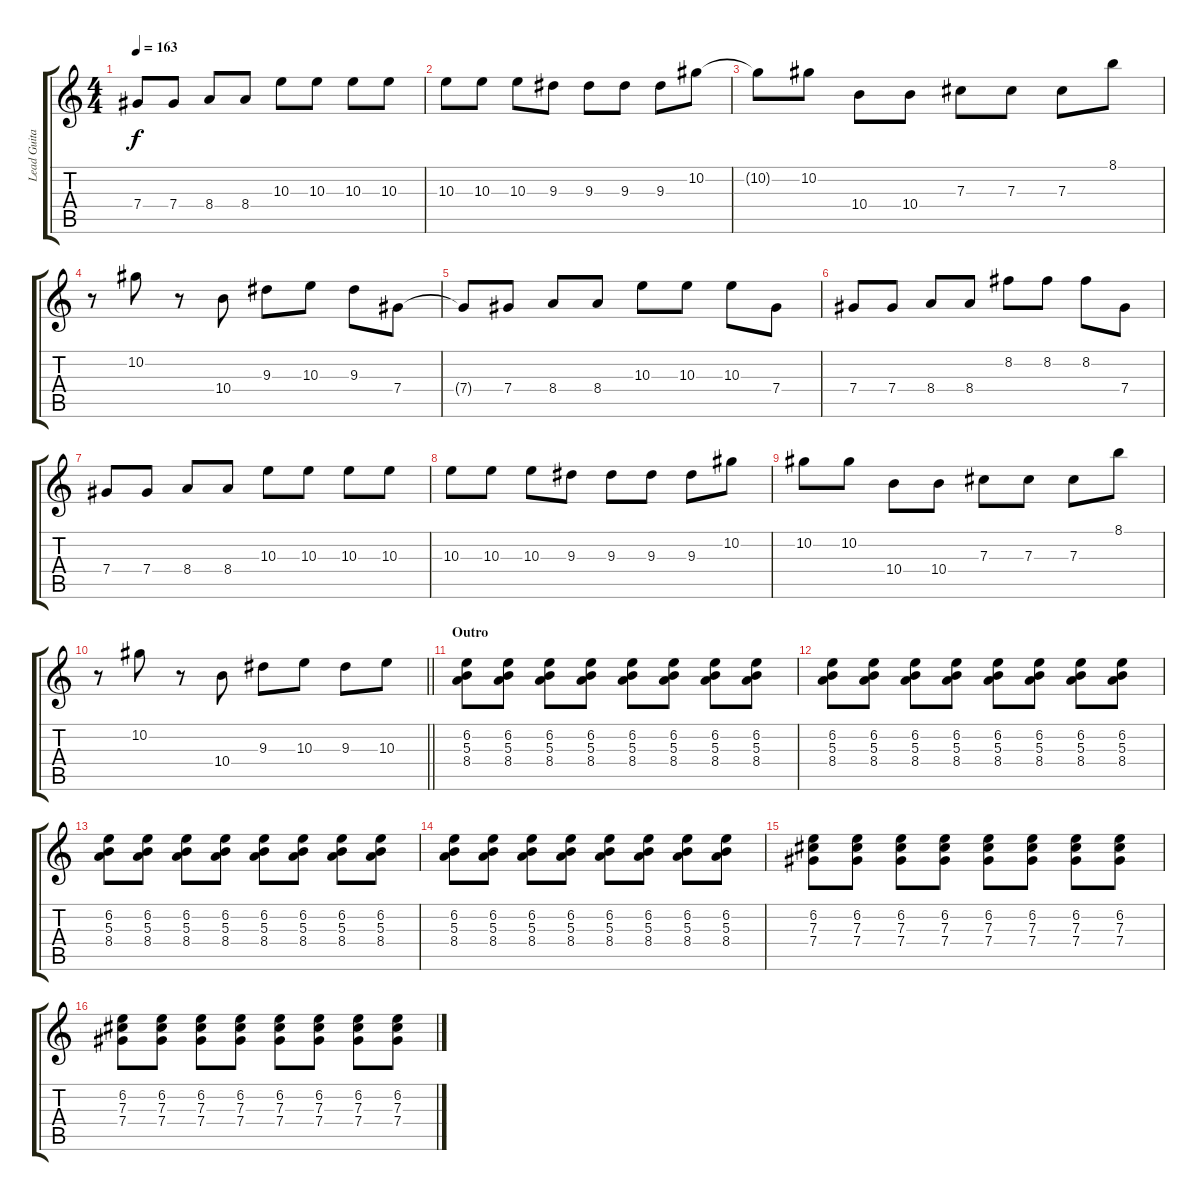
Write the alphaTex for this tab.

\track ("Lead Guitar" "Lead Guita") {instrument overdrivenguitar}
\staff {score tabs}
\tuning (Eb4 Bb3 Gb3 Db3 Ab2 Eb2) {hide}
\ts (4 4)
\tempo 163
\clef g2
\ks c
7.4.8{dy f} 7.4.8 8.4.8 8.4.8 10.3.8 10.3.8 10.3.8 10.3.8 |
10.3.8 10.3.8 10.3.8 9.3.8 9.3.8 9.3.8 9.3.8 10.2.8 |
10.2{t}.8 10.2.8 10.4.8 10.4.8 7.3.8 7.3.8 7.3.8 8.1.8 |
r.8 10.2.8 r.8 10.4.8 9.3.8 10.3.8 9.3.8 7.4.8 |
7.4{t}.8 7.4.8 8.4.8 8.4.8 10.3.8 10.3.8 10.3.8 7.4.8 |
7.4.8 7.4.8 8.4.8 8.4.8 8.2.8 8.2.8 8.2.8 7.4.8 |
7.4.8 7.4.8 8.4.8 8.4.8 10.3.8 10.3.8 10.3.8 10.3.8 |
10.3.8 10.3.8 10.3.8 9.3.8 9.3.8 9.3.8 9.3.8 10.2.8 |
10.2.8 10.2.8 10.4.8 10.4.8 7.3.8 7.3.8 7.3.8 8.1.8 |
\barLineRight lightlight
r.8 10.2.8 r.8 10.4.8 9.3.8 10.3.8 9.3.8 10.3.8 |
\section ("" "Outro")
(6.2 5.3 8.4).8 (6.2 5.3 8.4).8 (6.2 5.3 8.4).8 (6.2 5.3 8.4).8 (6.2 5.3 8.4).8 (6.2 5.3 8.4).8 (6.2 5.3 8.4).8 (6.2 5.3 8.4).8 |
(6.2 5.3 8.4).8 (6.2 5.3 8.4).8 (6.2 5.3 8.4).8 (6.2 5.3 8.4).8 (6.2 5.3 8.4).8 (6.2 5.3 8.4).8 (6.2 5.3 8.4).8 (6.2 5.3 8.4).8 |
(6.2 5.3 8.4).8 (6.2 5.3 8.4).8 (6.2 5.3 8.4).8 (6.2 5.3 8.4).8 (6.2 5.3 8.4).8 (6.2 5.3 8.4).8 (6.2 5.3 8.4).8 (6.2 5.3 8.4).8 |
(6.2 5.3 8.4).8 (6.2 5.3 8.4).8 (6.2 5.3 8.4).8 (6.2 5.3 8.4).8 (6.2 5.3 8.4).8 (6.2 5.3 8.4).8 (6.2 5.3 8.4).8 (6.2 5.3 8.4).8 |
(6.2 7.3 7.4).8 (6.2 7.3 7.4).8 (6.2 7.3 7.4).8 (6.2 7.3 7.4).8 (6.2 7.3 7.4).8 (6.2 7.3 7.4).8 (6.2 7.3 7.4).8 (6.2 7.3 7.4).8 |
(6.2 7.3 7.4).8 (6.2 7.3 7.4).8 (6.2 7.3 7.4).8 (6.2 7.3 7.4).8 (6.2 7.3 7.4).8 (6.2 7.3 7.4).8 (6.2 7.3 7.4).8 (6.2 7.3 7.4).8
